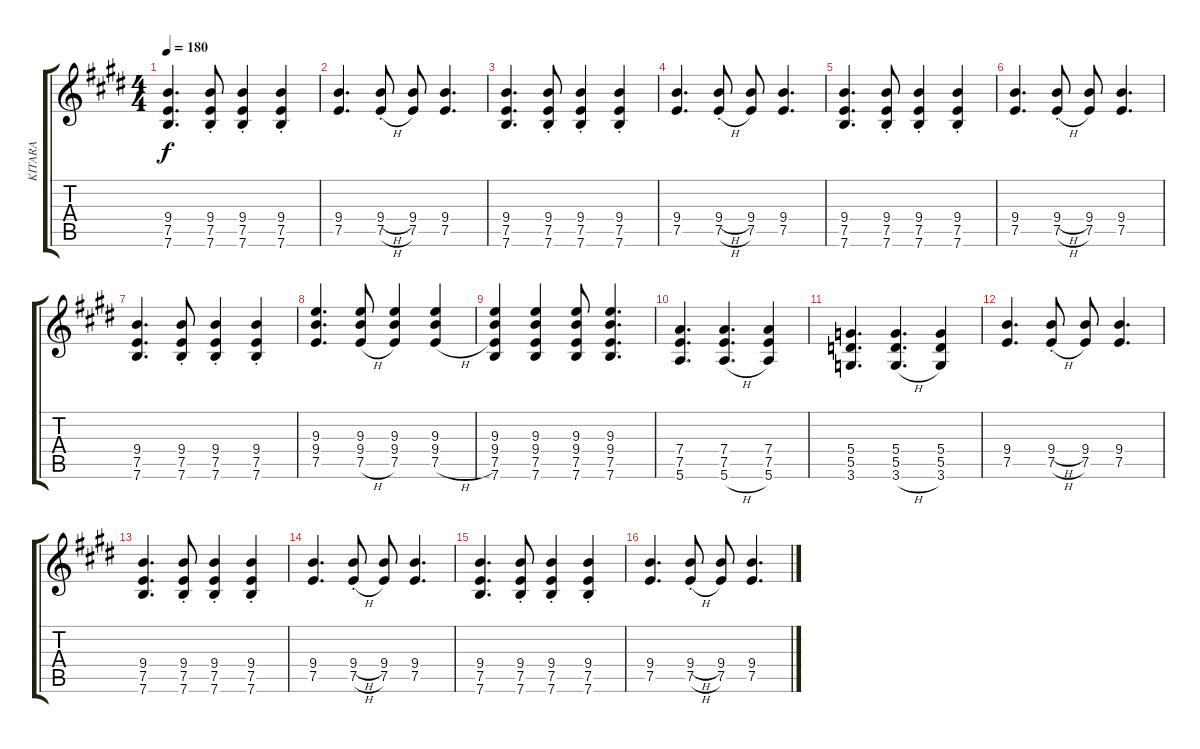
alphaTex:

\track ("KITARA" "KITARA") {instrument overdrivenguitar}
\staff {score tabs}
\tuning (E4 B3 G3 D3 A2 E2) {hide}
\ts (4 4)
\tempo 180
\clef g2
\ks e
(9.4 7.5 7.6).4{d dy f} (9.4{st} 7.5 7.6).8 (9.4{st} 7.5 7.6).4 (9.4{st} 7.5 7.6{st}).4 |
(9.4 7.5).4{d} (9.4{h st} 7.5{h st}).8 (9.4 7.5).8 (9.4 7.5).4{d} |
(9.4 7.5 7.6).4{d} (9.4{st} 7.5 7.6).8 (9.4{st} 7.5 7.6).4 (9.4{st} 7.5 7.6{st}).4 |
(9.4 7.5).4{d} (9.4{h st} 7.5{h st}).8 (9.4 7.5).8 (9.4 7.5).4{d} |
(9.4 7.5 7.6).4{d} (9.4{st} 7.5 7.6).8 (9.4{st} 7.5 7.6).4 (9.4{st} 7.5 7.6{st}).4 |
(9.4 7.5).4{d} (9.4{h st} 7.5{h st}).8 (9.4 7.5).8 (9.4 7.5).4{d} |
(9.4 7.5 7.6).4{d} (9.4{st} 7.5 7.6).8 (9.4{st} 7.5 7.6).4 (9.4{st} 7.5 7.6{st}).4 |
(9.3 9.4 7.5).4{d} (9.3 9.4 7.5{h}).8 (9.3 9.4 7.5).4 (9.3 9.4 7.5{h}).4 |
(9.3 9.4 7.5 7.6).4 (9.3 9.4 7.5 7.6).4 (9.3 9.4 7.5 7.6).8 (9.3 9.4 7.5 7.6).4{d} |
(7.4 7.5 5.6).4{d} (7.4 7.5 5.6{h}).4{d} (7.4 7.5 5.6).4 |
(5.4 5.5 3.6).4{d} (5.4 5.5 3.6{h}).4{d} (5.4 5.5 3.6).4 |
(9.4 7.5).4{d} (9.4{h st} 7.5{h st}).8 (9.4 7.5).8 (9.4 7.5).4{d} |
(9.4 7.5 7.6).4{d} (9.4{st} 7.5 7.6).8 (9.4{st} 7.5 7.6).4 (9.4{st} 7.5 7.6{st}).4 |
(9.4 7.5).4{d} (9.4{h st} 7.5{h st}).8 (9.4 7.5).8 (9.4 7.5).4{d} |
(9.4 7.5 7.6).4{d} (9.4{st} 7.5 7.6).8 (9.4{st} 7.5 7.6).4 (9.4{st} 7.5 7.6{st}).4 |
(9.4 7.5).4{d} (9.4{h st} 7.5{h st}).8 (9.4 7.5).8 (9.4 7.5).4{d}
